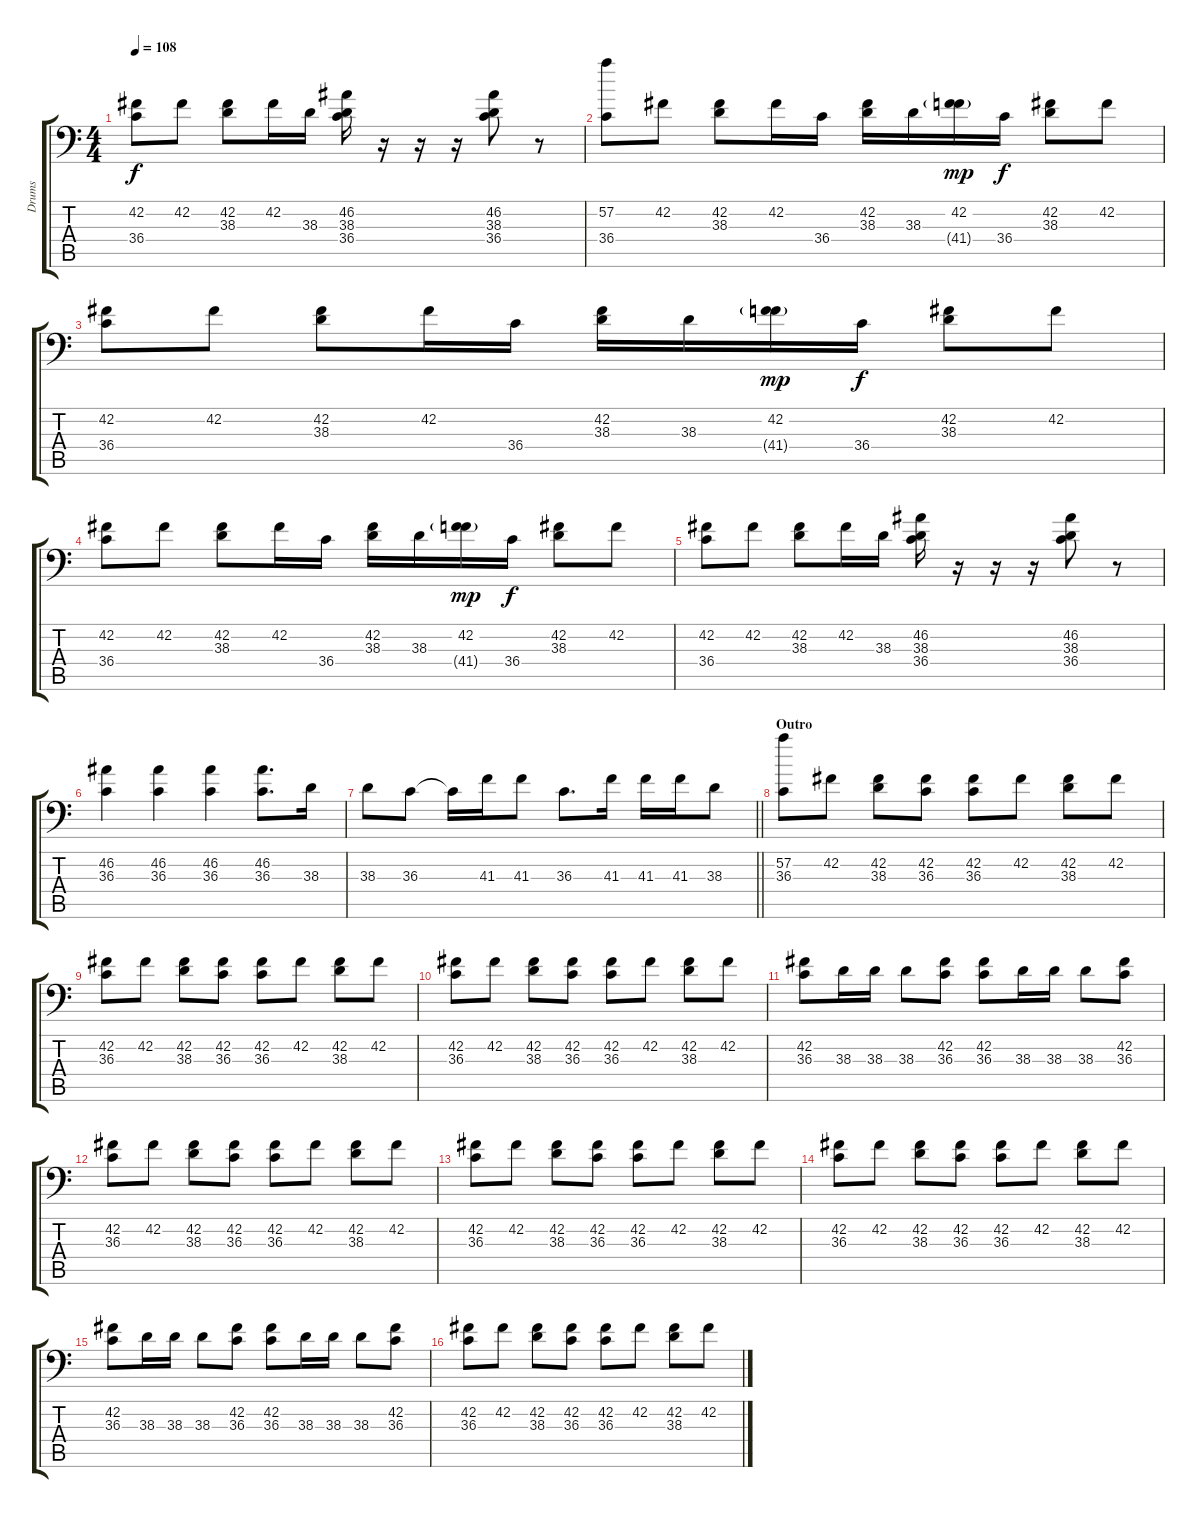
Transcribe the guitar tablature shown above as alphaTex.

\track ("Drums" "Drums") {instrument acousticgrandpiano}
\staff {score tabs}
\tuning (C-1 C-1 C-1 C-1 C-1 C-1) {hide}
\ts (4 4)
\tempo 108
\clef f4
\ks c
(42.2 36.4).8{dy f} 42.2.8 (42.2 38.3).8 42.2.16 38.3.16 (46.2 38.3 36.4).16 r.16 r.16 r.16 (46.2 38.3 36.4).8 r.8 |
(57.2 36.4).8 42.2.8 (42.2 38.3).8 42.2.16 36.4.16 (42.2 38.3).16 38.3.16 (42.2 41.4{g}).16{dy mp} 36.4.16{dy f} (42.2 38.3).8 42.2.8 |
(42.2 36.4).8 42.2.8 (42.2 38.3).8 42.2.16 36.4.16 (42.2 38.3).16 38.3.16 (42.2 41.4{g}).16{dy mp} 36.4.16{dy f} (42.2 38.3).8 42.2.8 |
(42.2 36.4).8 42.2.8 (42.2 38.3).8 42.2.16 36.4.16 (42.2 38.3).16 38.3.16 (42.2 41.4{g}).16{dy mp} 36.4.16{dy f} (42.2 38.3).8 42.2.8 |
(42.2 36.4).8 42.2.8 (42.2 38.3).8 42.2.16 38.3.16 (46.2 38.3 36.4).16 r.16 r.16 r.16 (46.2 38.3 36.4).8 r.8 |
(46.2 36.3).4 (46.2 36.3).4 (46.2 36.3).4 (46.2 36.3).8{d} 38.3.16 |
\barLineRight lightlight
38.3.8 36.3.8 36.3{t}.16 41.3.16 41.3.8 36.3.8{d} 41.3.16 41.3.16 41.3.16 38.3.8 |
\section ("" "Outro")
(57.2 36.3).8 42.2.8 (42.2 38.3).8 (42.2 36.3).8 (42.2 36.3).8 42.2.8 (42.2 38.3).8 42.2.8 |
(42.2 36.3).8 42.2.8 (42.2 38.3).8 (42.2 36.3).8 (42.2 36.3).8 42.2.8 (42.2 38.3).8 42.2.8 |
(42.2 36.3).8 42.2.8 (42.2 38.3).8 (42.2 36.3).8 (42.2 36.3).8 42.2.8 (42.2 38.3).8 42.2.8 |
(42.2 36.3).8 38.3.16 38.3.16 38.3.8 (42.2 36.3).8 (42.2 36.3).8 38.3.16 38.3.16 38.3.8 (42.2 36.3).8 |
(42.2 36.3).8 42.2.8 (42.2 38.3).8 (42.2 36.3).8 (42.2 36.3).8 42.2.8 (42.2 38.3).8 42.2.8 |
(42.2 36.3).8 42.2.8 (42.2 38.3).8 (42.2 36.3).8 (42.2 36.3).8 42.2.8 (42.2 38.3).8 42.2.8 |
(42.2 36.3).8 42.2.8 (42.2 38.3).8 (42.2 36.3).8 (42.2 36.3).8 42.2.8 (42.2 38.3).8 42.2.8 |
(42.2 36.3).8 38.3.16 38.3.16 38.3.8 (42.2 36.3).8 (42.2 36.3).8 38.3.16 38.3.16 38.3.8 (42.2 36.3).8 |
(42.2 36.3).8 42.2.8 (42.2 38.3).8 (42.2 36.3).8 (42.2 36.3).8 42.2.8 (42.2 38.3).8 42.2.8
